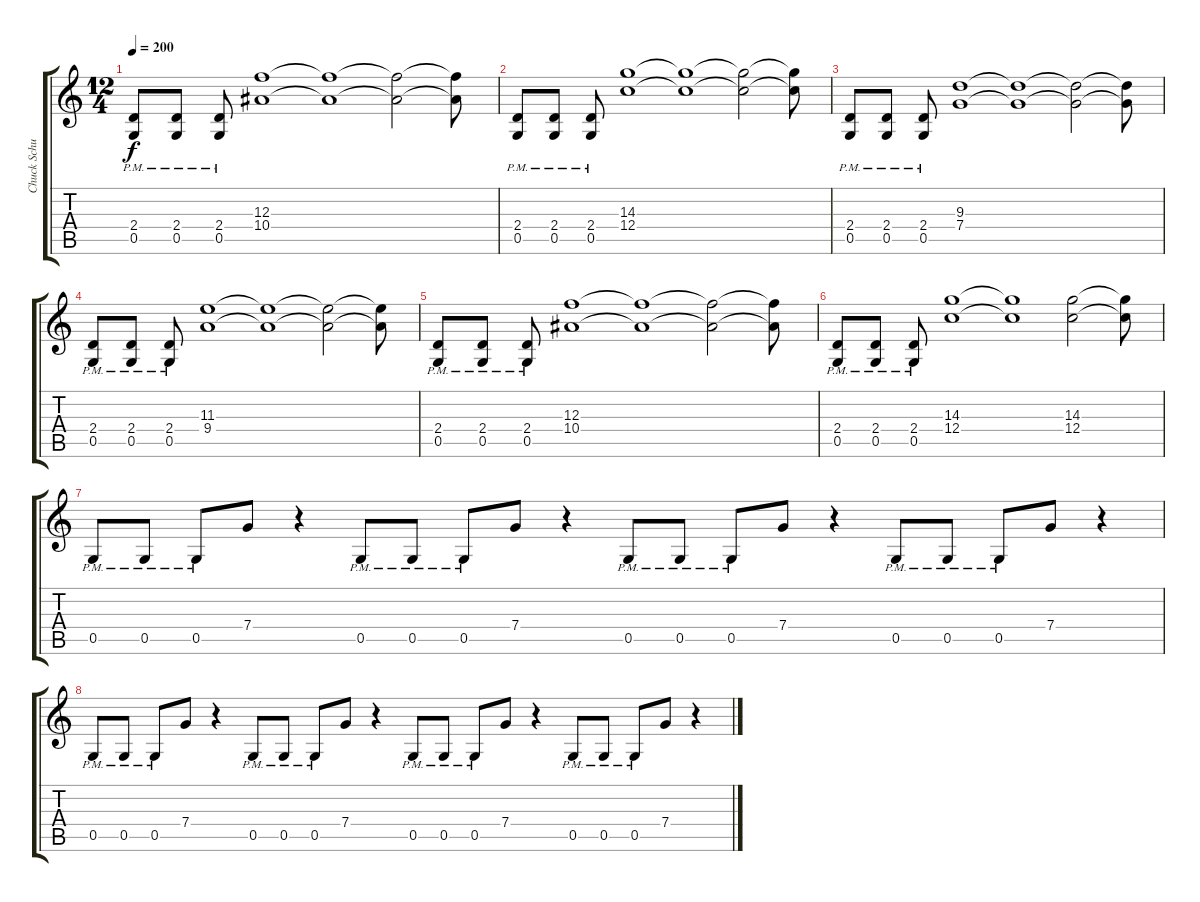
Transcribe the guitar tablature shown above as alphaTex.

\track ("Chuck Schuldiner" "Chuck Schu") {instrument distortionguitar}
\staff {score tabs}
\tuning (D4 A3 F3 C3 G2 D2) {hide}
\ts (12 4)
\tempo 200
\clef g2
\ks c
(2.4{pm} 0.5{pm}).8{dy f} (2.4{pm} 0.5{pm}).8 (2.4{pm} 0.5{pm}).8 (12.3 10.4).1 (12.3{t} 10.4{t}).1 (12.3{t} 10.4{t}).2 (12.3{t} 10.4{t}).8 |
(2.4{pm} 0.5{pm}).8 (2.4{pm} 0.5{pm}).8 (2.4{pm} 0.5{pm}).8 (14.3 12.4).1 (14.3{t} 12.4{t}).1 (14.3{t} 12.4{t}).2 (14.3{t} 12.4{t}).8 |
(2.4{pm} 0.5{pm}).8 (2.4{pm} 0.5{pm}).8 (2.4{pm} 0.5{pm}).8 (9.3 7.4).1 (9.3{t} 7.4{t}).1 (9.3{t} 7.4{t}).2 (9.3{t} 7.4{t}).8 |
(2.4{pm} 0.5{pm}).8 (2.4{pm} 0.5{pm}).8 (2.4{pm} 0.5{pm}).8 (11.3 9.4).1 (11.3{t} 9.4{t}).1 (11.3{t} 9.4{t}).2 (11.3{t} 9.4{t}).8 |
(2.4{pm} 0.5{pm}).8 (2.4{pm} 0.5{pm}).8 (2.4{pm} 0.5{pm}).8 (12.3 10.4).1 (12.3{t} 10.4{t}).1 (12.3{t} 10.4{t}).2 (12.3{t} 10.4{t}).8 |
(2.4{pm} 0.5{pm}).8 (2.4{pm} 0.5{pm}).8 (2.4{pm} 0.5{pm}).8 (14.3 12.4).1 (14.3{t} 12.4{t}).1 (14.3 12.4).2 (14.3{t} 12.4{t}).8 |
0.5{pm}.8 0.5{pm}.8 0.5{pm}.8 7.4.8 r.4 0.5{pm}.8 0.5{pm}.8 0.5{pm}.8 7.4.8 r.4 0.5{pm}.8 0.5{pm}.8 0.5{pm}.8 7.4.8 r.4 0.5{pm}.8 0.5{pm}.8 0.5{pm}.8 7.4.8 r.4 |
0.5{pm}.8 0.5{pm}.8 0.5{pm}.8 7.4.8 r.4 0.5{pm}.8 0.5{pm}.8 0.5{pm}.8 7.4.8 r.4 0.5{pm}.8 0.5{pm}.8 0.5{pm}.8 7.4.8 r.4 0.5{pm}.8 0.5{pm}.8 0.5{pm}.8 7.4.8 r.4
